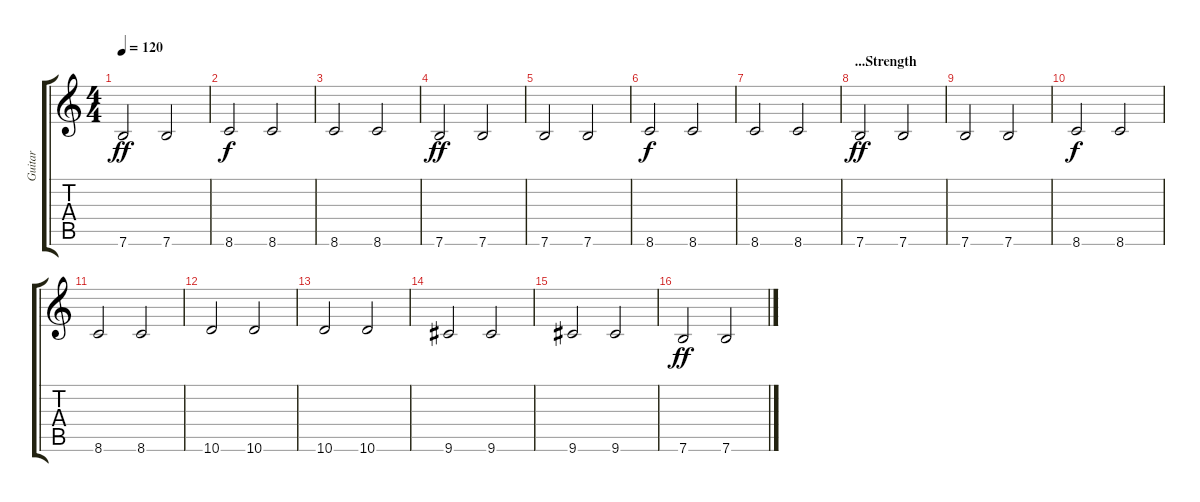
\track ("Guitar" "Guitar") {instrument acousticguitarnylon}
\staff {score tabs}
\tuning (E4 B3 G3 D3 A2 E2) {hide}
\ts (4 4)
\tempo 120
\clef g2
\ks c
7.6.2{dy ff} 7.6.2 |
8.6.2{dy f} 8.6.2 |
8.6.2 8.6.2 |
7.6.2{dy ff} 7.6.2 |
7.6.2 7.6.2 |
8.6.2{dy f} 8.6.2 |
8.6.2 8.6.2 |
\section ("" "...Strength")
7.6.2{dy ff} 7.6.2 |
7.6.2 7.6.2 |
8.6.2{dy f} 8.6.2 |
8.6.2 8.6.2 |
10.6.2 10.6.2 |
10.6.2 10.6.2 |
9.6.2 9.6.2 |
9.6.2 9.6.2 |
7.6.2{dy ff} 7.6.2
